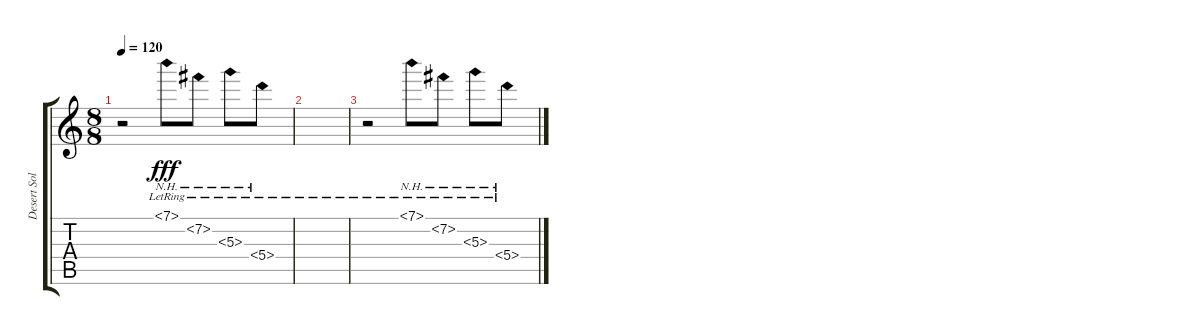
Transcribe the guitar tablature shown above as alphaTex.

\track ("Desert Solo" "Desert Sol") {instrument electricguitarjazz}
\staff {score tabs}
\tuning (E4 B3 G3 D3 A2 E2) {hide}
\ts (8 8)
\tempo 120
\clef g2
\ks c
r.2{dy fff} 7.1{nh lr}.8 7.2{nh lr}.8 5.3{nh lr}.8 5.4{nh lr}.8 |
|
r.2 7.1{nh lr}.8 7.2{nh lr}.8 5.3{nh lr}.8 5.4{nh lr}.8
